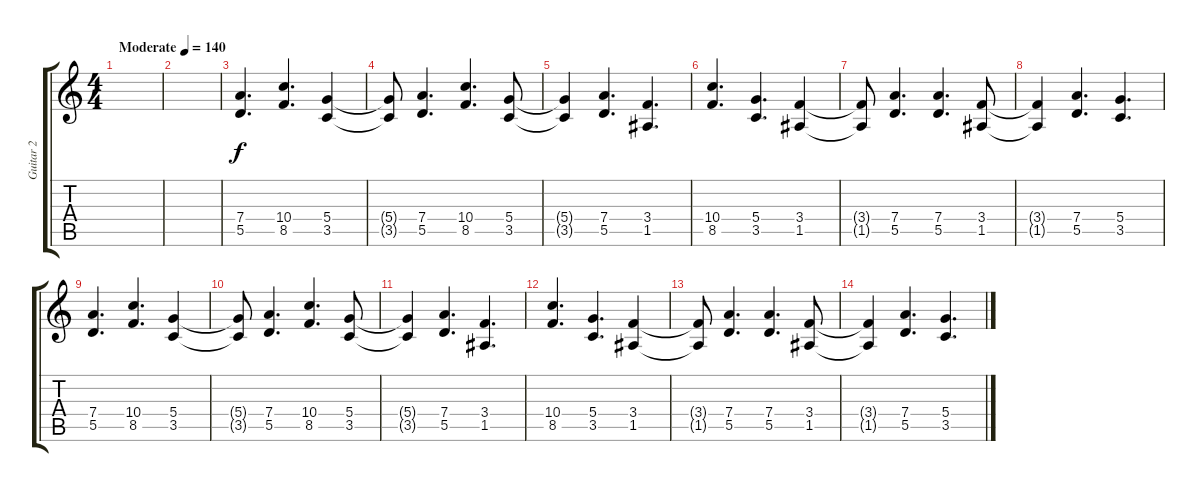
\track ("Guitar 2" "Guitar 2") {instrument distortionguitar}
\staff {score tabs}
\tuning (E4 B3 G3 D3 A2 E2) {hide}
\ts (4 4)
\tempo (140 "Moderate")
\clef g2
\ks c
|
|
(7.4 5.5).4{d} (10.4 8.5).4{d} (5.4 3.5).4 |
(5.4{t} 3.5{t}).8 (7.4 5.5).4{d} (10.4 8.5).4{d} (5.4 3.5).8 |
(5.4{t} 3.5{t}).4 (7.4 5.5).4{d} (3.4 1.5).4{d} |
(10.4 8.5).4{d} (5.4 3.5).4{d} (3.4 1.5).4 |
(3.4{t} 1.5{t}).8 (7.4 5.5).4{d} (7.4 5.5).4{d} (3.4 1.5).8 |
(3.4{t} 1.5{t}).4 (7.4 5.5).4{d} (5.4 3.5).4{d} |
(7.4 5.5).4{d} (10.4 8.5).4{d} (5.4 3.5).4 |
(5.4{t} 3.5{t}).8 (7.4 5.5).4{d} (10.4 8.5).4{d} (5.4 3.5).8 |
(5.4{t} 3.5{t}).4 (7.4 5.5).4{d} (3.4 1.5).4{d} |
(10.4 8.5).4{d} (5.4 3.5).4{d} (3.4 1.5).4 |
(3.4{t} 1.5{t}).8 (7.4 5.5).4{d} (7.4 5.5).4{d} (3.4 1.5).8 |
(3.4{t} 1.5{t}).4 (7.4 5.5).4{d} (5.4 3.5).4{d}
